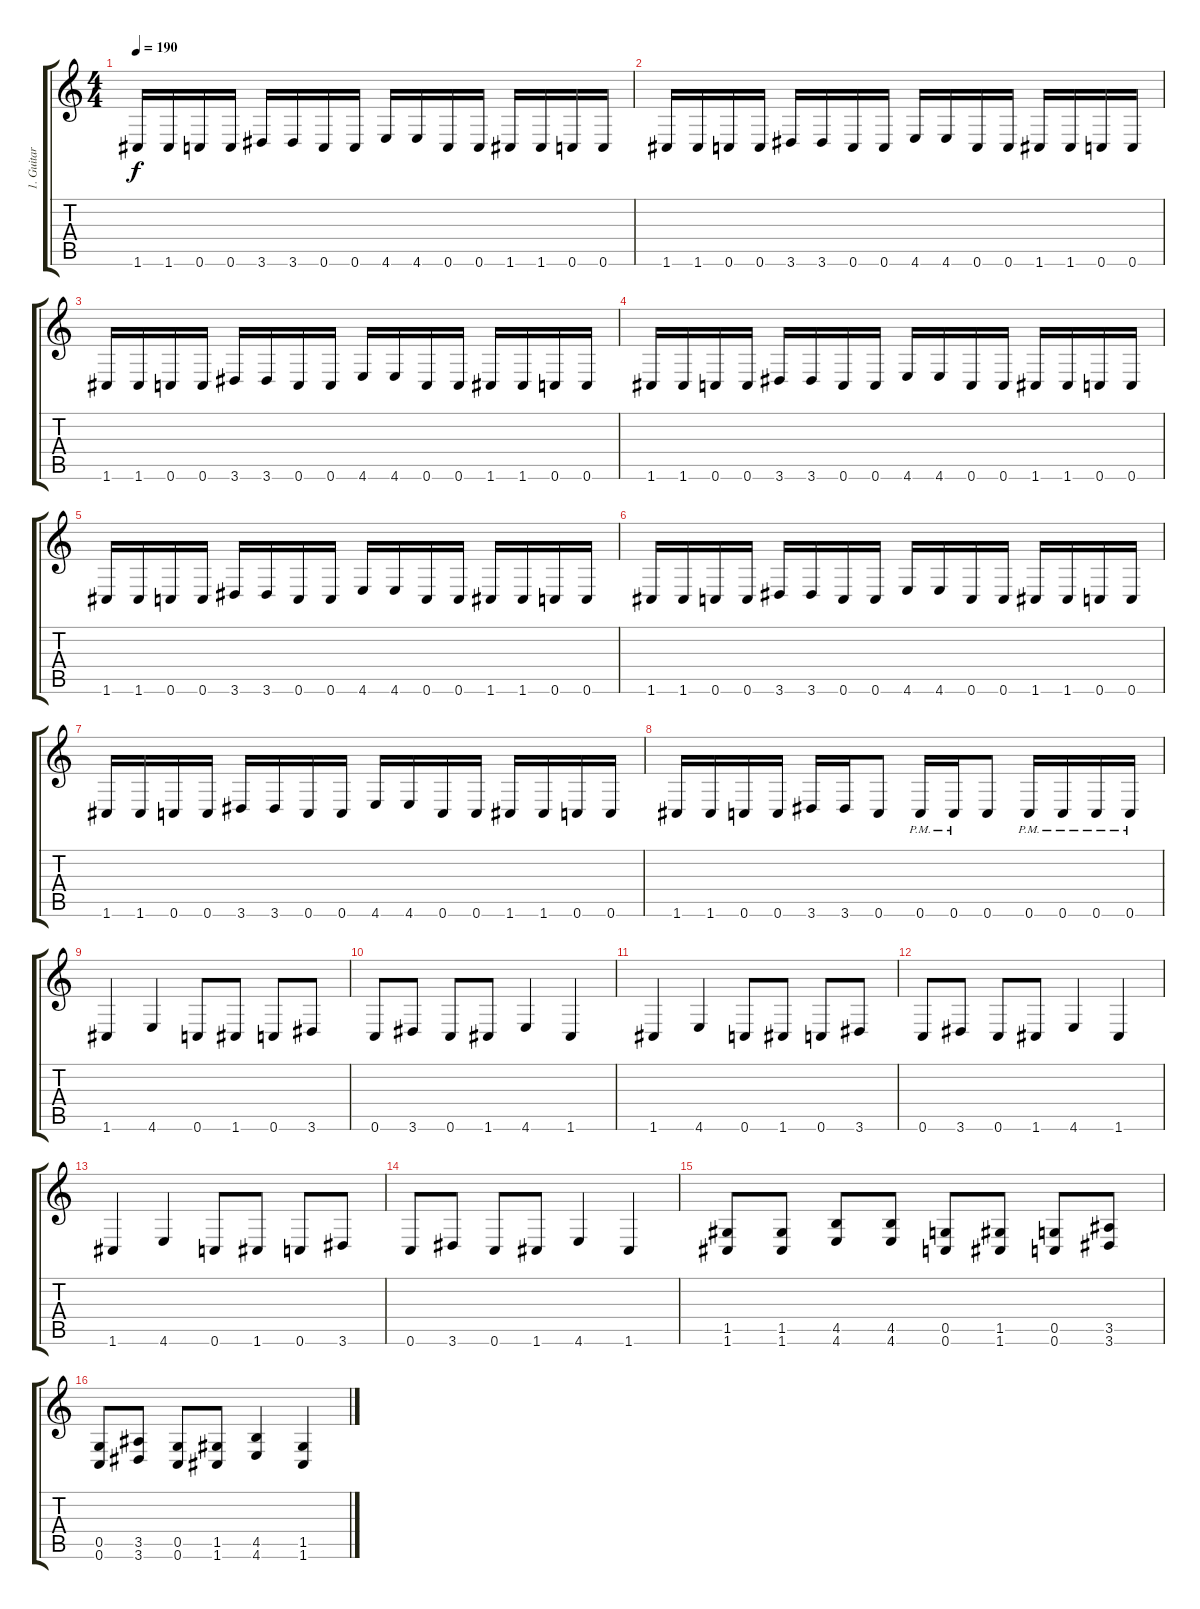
\track ("1. Guitar" "1. Guitar") {instrument distortionguitar}
\staff {score tabs}
\tuning (D4 A3 F3 C3 G2 C2) {hide}
\ts (4 4)
\tempo 190
\clef g2
\ks c
1.6.16{dy f} 1.6.16 0.6.16 0.6.16 3.6.16 3.6.16 0.6.16 0.6.16 4.6.16 4.6.16 0.6.16 0.6.16 1.6.16 1.6.16 0.6.16 0.6.16 |
1.6.16 1.6.16 0.6.16 0.6.16 3.6.16 3.6.16 0.6.16 0.6.16 4.6.16 4.6.16 0.6.16 0.6.16 1.6.16 1.6.16 0.6.16 0.6.16 |
1.6.16 1.6.16 0.6.16 0.6.16 3.6.16 3.6.16 0.6.16 0.6.16 4.6.16 4.6.16 0.6.16 0.6.16 1.6.16 1.6.16 0.6.16 0.6.16 |
1.6.16 1.6.16 0.6.16 0.6.16 3.6.16 3.6.16 0.6.16 0.6.16 4.6.16 4.6.16 0.6.16 0.6.16 1.6.16 1.6.16 0.6.16 0.6.16 |
1.6.16 1.6.16 0.6.16 0.6.16 3.6.16 3.6.16 0.6.16 0.6.16 4.6.16 4.6.16 0.6.16 0.6.16 1.6.16 1.6.16 0.6.16 0.6.16 |
1.6.16 1.6.16 0.6.16 0.6.16 3.6.16 3.6.16 0.6.16 0.6.16 4.6.16 4.6.16 0.6.16 0.6.16 1.6.16 1.6.16 0.6.16 0.6.16 |
1.6.16 1.6.16 0.6.16 0.6.16 3.6.16 3.6.16 0.6.16 0.6.16 4.6.16 4.6.16 0.6.16 0.6.16 1.6.16 1.6.16 0.6.16 0.6.16 |
1.6.16 1.6.16 0.6.16 0.6.16 3.6.16 3.6.16 0.6.8 0.6{pm}.16 0.6{pm}.16 0.6.8 0.6{pm}.16 0.6{pm}.16 0.6{pm}.16 0.6{pm}.16 |
1.6.4 4.6.4 0.6.8 1.6.8 0.6.8 3.6.8 |
0.6.8 3.6.8 0.6.8 1.6.8 4.6.4 1.6.4 |
1.6.4 4.6.4 0.6.8 1.6.8 0.6.8 3.6.8 |
0.6.8 3.6.8 0.6.8 1.6.8 4.6.4 1.6.4 |
1.6.4 4.6.4 0.6.8 1.6.8 0.6.8 3.6.8 |
0.6.8 3.6.8 0.6.8 1.6.8 4.6.4 1.6.4 |
(1.5 1.6).8 (1.5 1.6).8 (4.5 4.6).8 (4.5 4.6).8 (0.5 0.6).8 (1.5 1.6).8 (0.5 0.6).8 (3.5 3.6).8 |
(0.5 0.6).8 (3.5 3.6).8 (0.5 0.6).8 (1.5 1.6).8 (4.5 4.6).4 (1.5 1.6).4
